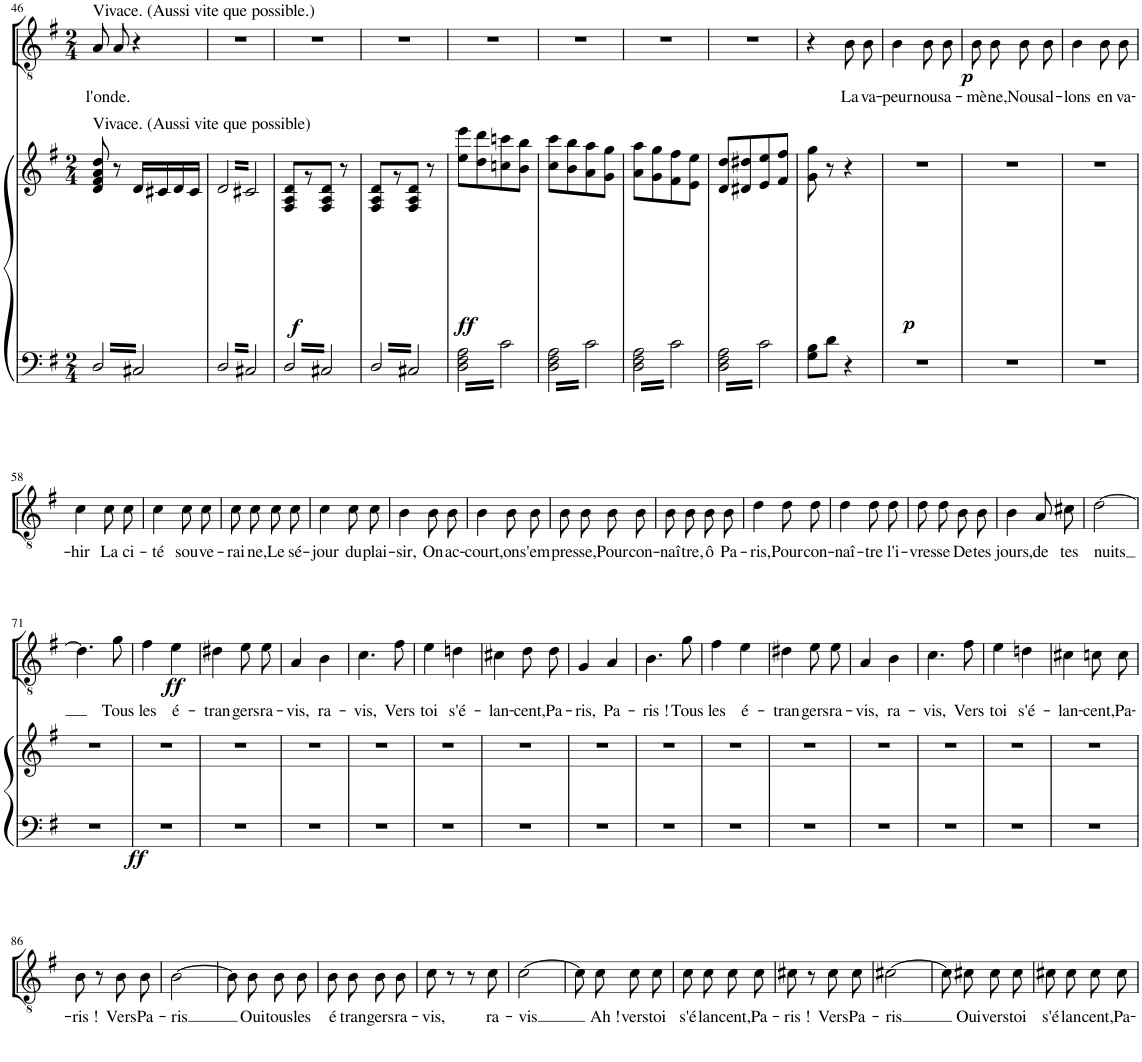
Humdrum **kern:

**kern	**kern	**dynam	**kern	**text	**dynam
*part2	*part2	*part2	*part1	*part1	*part1
*staff3	*staff2	*staff2/3	*staff1	*staff1	*staff1
*I"Piano	*	*	*I"Ténors	*	*
*I'Pno	*	*	*	*	*
!!LO:PB:g=z
*clefF4	*clefG2	*	*clefGv2	*	*
*k[f#]	*k[f#]	*	*k[f#]	*	*
*M2/4	*M2/4	*	*M2/4	*	*
=46	=46	=46	=46	=46	=46
!	!	!	!LO:TX:a:t=Vivace. (Aussi vite que possible.)	!	!
!	!LO:TX:a:t=Vivace. (Aussi vite que possible)	!	!	!	!
!	!	!	!	!LO:LY:b	!
6.D/	8d/ 8f#/ 8a/ 8dd/	.	8A/L	l'on-	.
!	!	!	!	!LO:LY:b	!
.	8r	.	8A/J	-de.	.
!	!	!LO:DY:b	!	!	!
6.C#X/	16d/LL	f	4r	.	.
.	16c#X/	.	.	.	.
.	16d/	.	.	.	.
.	16c#/JJ	.	.	.	.
=47	=47	=47	=47	=47	=47
*	*tremolo	*	*	*	*
6.D/	32d/LLL	.	2r	.	.
.	32c#X/	.	.	.	.
.	32d/	.	.	.	.
.	32c#X/	.	.	.	.
.	32d/	.	.	.	.
.	32c#X/	.	.	.	.
.	32d/	.	.	.	.
.	32c#X/	.	.	.	.
6.C#X/	32d/	.	.	.	.
.	32c#X/	.	.	.	.
.	32d/	.	.	.	.
.	32c#X/	.	.	.	.
.	32d/	.	.	.	.
.	32c#X/	.	.	.	.
.	32d/	.	.	.	.
.	32c#X/JJJ	.	.	.	.
*	*Xtremolo	*	*	*	*
=48	=48	=48	=48	=48	=48
6.D/	8F#/ 8A/ 8d/L	.	2r	.	.
.	.	.	.	.	.
.	.	.	.	.	.
.	.	.	.	.	.
.	8r	.	.	.	.
.	.	.	.	.	.
.	.	.	.	.	.
.	.	.	.	.	.
6.C#X/	8F#/ 8A/ 8d/J	.	.	.	.
.	8r	.	.	.	.
=49	=49	=49	=49	=49	=49
6.D/	8F#/ 8A/ 8d/L	.	2r	.	.
.	8r	.	.	.	.
6.C#X/	8F#/ 8A/ 8d/J	.	.	.	.
.	8r	.	.	.	.
=50	=50	=50	=50	=50	=50
!	!	!LO:DY:b	!	!	!
6.D\ 6.F#\ 6.A\	8ee\ 8eee\L	ff	2r	.	.
.	8dd\ 8ddd\	.	.	.	.
6.c\	8ccn\ 8cccn\	.	.	.	.
.	8b\ 8bb\J	.	.	.	.
=51	=51	=51	=51	=51	=51
6.D\ 6.F#\ 6.A\	8cc\ 8ccc\L	.	2r	.	.
.	8b\ 8bb\	.	.	.	.
6.c\	8a\ 8aa\	.	.	.	.
.	8g\ 8gg\J	.	.	.	.
=52	=52	=52	=52	=52	=52
6.D\ 6.F#\ 6.A\	8a\ 8aa\L	.	2r	.	.
.	8g\ 8gg\	.	.	.	.
6.c\	8f#\ 8ff#\	.	.	.	.
.	8e\ 8ee\J	.	.	.	.
=53	=53	=53	=53	=53	=53
6.D\ 6.F#\ 6.A\	8d/ 8dd/L	.	2r	.	.
.	8d#X/ 8dd#X/	.	.	.	.
6.c\	8e/ 8ee/	.	.	.	.
.	8f#/ 8ff#/J	.	.	.	.
=54	=54	=54	=54	=54	=54
8G\ 8B\L	8g\ 8gg\	.	4r	.	.
!	!	!LO:DY:b	!	!	!
8d\J	8r	p	.	.	.
!	!	!	!	!LO:LY:b	!LO:DY:b
4r	4r	.	8B\L	La	p
!	!	!	!	!LO:LY:b	!
.	.	.	8B\J	va-	.
=55	=55	=55	=55	=55	=55
!	!	!	!	!LO:LY:b	!
2r	2r	.	4B\	-peur	.
!	!	!	!	!LO:LY:b	!
.	.	.	8B\L	nous	.
!	!	!	!	!LO:LY:b	!
.	.	.	8B\J	a-	.
=56	=56	=56	=56	=56	=56
!	!	!	!	!LO:LY:b	!
2r	2r	.	8B\L	-mè-	.
!	!	!	!	!LO:LY:b	!
.	.	.	8B\J	-ne,	.
!	!	!	!	!LO:LY:b	!
.	.	.	8B\L	Nous	.
!	!	!	!	!LO:LY:b	!
.	.	.	8B\J	al-	.
=57	=57	=57	=57	=57	=57
!	!	!	!	!LO:LY:b	!
2r	2r	.	4B\	-lons	.
!	!	!	!	!LO:LY:b	!
.	.	.	8B\L	en-	.
!	!	!	!	!LO:LY:b	!
.	.	.	8B\J	-va-	.
!!LO:LB:g=z
=58	=58	=58	=58	=58	=58
!	!	!	!	!LO:LY:b	!
2r	2r	.	4c\	-hir	.
!	!	!	!	!LO:LY:b	!
.	.	.	8c\L	La	.
!	!	!	!	!LO:LY:b	!
.	.	.	8c\J	ci-	.
=59	=59	=59	=59	=59	=59
!	!	!	!	!LO:LY:b	!
2r	2r	.	4c\	-té	.
!	!	!	!	!LO:LY:b	!
.	.	.	8c\L	sou-	.
!	!	!	!	!LO:LY:b	!
.	.	.	8c\J	-ve-	.
=60	=60	=60	=60	=60	=60
!	!	!	!	!LO:LY:b	!
2r	2r	.	8c\L	-rai-	.
!	!	!	!	!LO:LY:b	!
.	.	.	8c\J	-ne,	.
!	!	!	!	!LO:LY:b	!
.	.	.	8c\L	Le	.
!	!	!	!	!LO:LY:b	!
.	.	.	8c\J	sé-	.
=61	=61	=61	=61	=61	=61
!	!	!	!	!LO:LY:b	!
2r	2r	.	4c\	-jour	.
!	!	!	!	!LO:LY:b	!
.	.	.	8c\L	du	.
!	!	!	!	!LO:LY:b	!
.	.	.	8c\J	plai-	.
=62	=62	=62	=62	=62	=62
!	!	!	!	!LO:LY:b	!
2r	2r	.	4B\	-sir,	.
!	!	!	!	!LO:LY:b	!
.	.	.	8B\L	On	.
!	!	!	!	!LO:LY:b	!
.	.	.	8B\J	ac-	.
=63	=63	=63	=63	=63	=63
!	!	!	!	!LO:LY:b	!
2r	2r	.	4B\	-court,	.
!	!	!	!	!LO:LY:b	!
.	.	.	8B\L	on	.
!	!	!	!	!LO:LY:b	!
.	.	.	8B\J	s'em-	.
=64	=64	=64	=64	=64	=64
!	!	!	!	!LO:LY:b	!
2r	2r	.	8B\L	-pres-	.
!	!	!	!	!LO:LY:b	!
.	.	.	8B\J	-se,	.
!	!	!	!	!LO:LY:b	!
.	.	.	8B\L	Pour	.
!	!	!	!	!LO:LY:b	!
.	.	.	8B\J	con-	.
=65	=65	=65	=65	=65	=65
!	!	!	!	!LO:LY:b	!
2r	2r	.	8B\L	-naî-	.
!	!	!	!	!LO:LY:b	!
.	.	.	8B\J	-tre,	.
!	!	!	!	!LO:LY:b	!
.	.	.	8B\L	ô	.
!	!	!	!	!LO:LY:b	!
.	.	.	8B\J	Pa-	.
=66	=66	=66	=66	=66	=66
!	!	!	!	!LO:LY:b	!
2r	2r	.	4d\	-ris,	.
!	!	!	!	!LO:LY:b	!
.	.	.	8d\L	Pour	.
!	!	!	!	!LO:LY:b	!
.	.	.	8d\J	con-	.
=67	=67	=67	=67	=67	=67
!	!	!	!	!LO:LY:b	!
2r	2r	.	4d\	-naî-	.
!	!	!	!	!LO:LY:b	!
.	.	.	8d\L	-tre	.
!	!	!	!	!LO:LY:b	!
.	.	.	8d\J	l'i-	.
=68	=68	=68	=68	=68	=68
!	!	!	!	!LO:LY:b	!
2r	2r	.	8d\L	-vres-	.
!	!	!	!	!LO:LY:b	!
.	.	.	8d\J	-se	.
!	!	!	!	!LO:LY:b	!
.	.	.	8B\L	De	.
!	!	!	!	!LO:LY:b	!
.	.	.	8B\J	tes	.
=69	=69	=69	=69	=69	=69
!	!	!	!	!LO:LY:b	!
2r	2r	.	4B\	jours,	.
!	!	!	!	!LO:LY:b	!
.	.	.	8A\L	de	.
!	!	!	!	!LO:LY:b	!
.	.	.	8c#X\J	tes	.
=70	=70	=70	=70	=70	=70
!	!	!	!	!LO:LY:b	!
2r	2r	.	[2d\	nuits	.
!!LO:LB:g=z
=71	=71	=71	=71	=71	=71
2r	2r	.	4.d\]	.	.
!	!	!	!	!LO:LY:b	!LO:DY:b
.	.	.	8g\	Tous	ff
=72	=72	=72	=72	=72	=72
!	!	!LO:DY:b=2	!	!LO:LY:b	!
2r	2r	ff	4f#\	les	.
!	!	!	!	!LO:LY:b	!
.	.	.	4e\	é-	.
=73	=73	=73	=73	=73	=73
!	!	!	!	!LO:LY:b	!
2r	2r	.	4d#X\	-tran-	.
!	!	!	!	!LO:LY:b	!
.	.	.	8e\L	-gers	.
!	!	!	!	!LO:LY:b	!
.	.	.	8e\J	ra-	.
=74	=74	=74	=74	=74	=74
!	!	!	!	!LO:LY:b	!
2r	2r	.	4A/	-vis,	.
!	!	!	!	!LO:LY:b	!
.	.	.	4B\	ra-	.
=75	=75	=75	=75	=75	=75
!	!	!	!	!LO:LY:b	!
2r	2r	.	4.c\	-vis,	.
!	!	!	!	!LO:LY:b	!
.	.	.	8f#\	Vers	.
=76	=76	=76	=76	=76	=76
!	!	!	!	!LO:LY:b	!
2r	2r	.	4e\	toi	.
!	!	!	!	!LO:LY:b	!
.	.	.	4dn\	s'é-	.
=77	=77	=77	=77	=77	=77
!	!	!	!	!LO:LY:b	!
2r	2r	.	4c#X\	-lan-	.
!	!	!	!	!LO:LY:b	!
.	.	.	8d\L	-cent,	.
!	!	!	!	!LO:LY:b	!
.	.	.	8d\J	Pa-	.
=78	=78	=78	=78	=78	=78
!	!	!	!	!LO:LY:b	!
2r	2r	.	4G/	-ris,	.
!	!	!	!	!LO:LY:b	!
.	.	.	4A/	Pa-	.
=79	=79	=79	=79	=79	=79
!	!	!	!	!LO:LY:b	!
2r	2r	.	4.B\	-ris !	.
!	!	!	!	!LO:LY:b	!
.	.	.	8g\	Tous	.
=80	=80	=80	=80	=80	=80
!	!	!	!	!LO:LY:b	!
2r	2r	.	4f#\	les	.
!	!	!	!	!LO:LY:b	!
.	.	.	4e\	é-	.
=81	=81	=81	=81	=81	=81
!	!	!	!	!LO:LY:b	!
2r	2r	.	4d#X\	-tran-	.
!	!	!	!	!LO:LY:b	!
.	.	.	8e\L	-gers	.
!	!	!	!	!LO:LY:b	!
.	.	.	8e\J	ra-	.
=82	=82	=82	=82	=82	=82
!	!	!	!	!LO:LY:b	!
2r	2r	.	4A/	-vis,	.
!	!	!	!	!LO:LY:b	!
.	.	.	4B\	ra-	.
=83	=83	=83	=83	=83	=83
!	!	!	!	!LO:LY:b	!
2r	2r	.	4.c\	-vis,	.
!	!	!	!	!LO:LY:b	!
.	.	.	8f#\	Vers	.
=84	=84	=84	=84	=84	=84
!	!	!	!	!LO:LY:b	!
2r	2r	.	4e\	toi	.
!	!	!	!	!LO:LY:b	!
.	.	.	4dn\	s'é-	.
=85	=85	=85	=85	=85	=85
!	!	!	!	!LO:LY:b	!
2r	2r	.	4c#X\	-lan-	.
!	!	!	!	!LO:LY:b	!
.	.	.	8cn\L	-cent,	.
!	!	!	!	!LO:LY:b	!
.	.	.	8c\J	Pa-	.
!!LO:LB:g=z
=86	=86	=86	=86	=86	=86
!	!	!	!	!LO:LY:b	!
2r	2r	.	8B\	-ris !	.
.	.	.	8r	.	.
!	!	!	!	!LO:LY:b	!
.	.	.	8B\L	Vers	.
!	!	!	!	!LO:LY:b	!
.	.	.	8B\J	Pa-	.
=87	=87	=87	=87	=87	=87
!	!	!	!	!LO:LY:b	!
2r	2r	.	[2B\	-ris	.
=88	=88	=88	=88	=88	=88
2r	2r	.	8B\L]	.	.
!	!	!	!	!LO:LY:b	!
.	.	.	8B\J	Oui	.
!	!	!	!	!LO:LY:b	!
.	.	.	8B\L	tous	.
!	!	!	!	!LO:LY:b	!
.	.	.	8B\J	les	.
=89	=89	=89	=89	=89	=89
!	!	!	!	!LO:LY:b	!
2r	2r	.	8B\L	é-	.
!	!	!	!	!LO:LY:b	!
.	.	.	8B\J	-tran-	.
!	!	!	!	!LO:LY:b	!
.	.	.	8B\L	-gers	.
!	!	!	!	!LO:LY:b	!
.	.	.	8B\J	ra-	.
=90	=90	=90	=90	=90	=90
!	!	!	!	!LO:LY:b	!
2r	2r	.	8c\	-vis,	.
.	.	.	8r	.	.
.	.	.	8r	.	.
!	!	!	!	!LO:LY:b	!
.	.	.	8c\	ra-	.
=91	=91	=91	=91	=91	=91
!	!	!	!	!LO:LY:b	!
2r	2r	.	[2c\	-vis	.
=92	=92	=92	=92	=92	=92
2r	2r	.	8c\L]	.	.
!	!	!	!	!LO:LY:b	!
.	.	.	8c\J	Ah !	.
!	!	!	!	!LO:LY:b	!
.	.	.	8c\L	vers	.
!	!	!	!	!LO:LY:b	!
.	.	.	8c\J	toi	.
=93	=93	=93	=93	=93	=93
!	!	!	!	!LO:LY:b	!
2r	2r	.	8c\L	s'é-	.
!	!	!	!	!LO:LY:b	!
.	.	.	8c\J	-lan-	.
!	!	!	!	!LO:LY:b	!
.	.	.	8c\L	-cent,	.
!	!	!	!	!LO:LY:b	!
.	.	.	8c\J	Pa-	.
=94	=94	=94	=94	=94	=94
!	!	!	!	!LO:LY:b	!
2r	2r	.	8c#X\	-ris !	.
.	.	.	8r	.	.
!	!	!	!	!LO:LY:b	!
.	.	.	8c#\L	Vers	.
!	!	!	!	!LO:LY:b	!
.	.	.	8c#\J	Pa-	.
=95	=95	=95	=95	=95	=95
!	!	!	!	!LO:LY:b	!
2r	2r	.	[2c#X\	-ris	.
=96	=96	=96	=96	=96	=96
2r	2r	.	8c#\L]	.	.
!	!	!	!	!LO:LY:b	!
.	.	.	8c#X\J	Oui	.
!	!	!	!	!LO:LY:b	!
.	.	.	8c#\L	vers	.
!	!	!	!	!LO:LY:b	!
.	.	.	8c#\J	toi	.
=97	=97	=97	=97	=97	=97
!	!	!	!	!LO:LY:b	!
2r	2r	.	8c#X\L	s'é-	.
!	!	!	!	!LO:LY:b	!
.	.	.	8c#\J	-lan-	.
!	!	!	!	!LO:LY:b	!
.	.	.	8c#\L	-cent,	.
!	!	!	!	!LO:LY:b	!
.	.	.	8c#\J	Pa-	.
=	=	=	=	=	=
*-	*-	*-	*-	*-	*-
